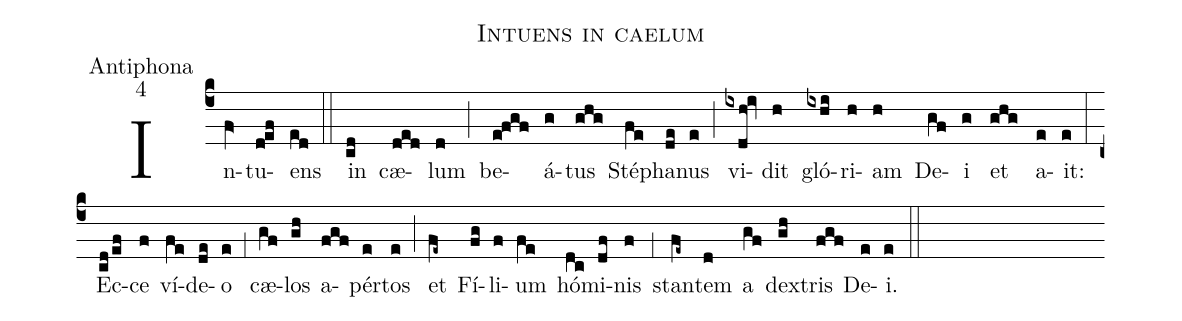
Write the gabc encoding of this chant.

name:Intuens in caelum;
office-part:Antiphona;
mode:4;
%%
(c4) In(fV>)tu(d!ef)ens(ed) (::)
in(cd) cæ(ded)lum(d) (;) be(e!fgf)á(g)tus(ghg) Sté(fe)pha(de)nus(e) (;) vi(ixdh!iv)dit(h) gló(ixhi)ri(h)am(h) De(gf)i(g) et(ghg) a(e)it:(e) (:)
Ec(cd/ef)ce(f) ví(fe)de(de)o(e) (,1) cæ(gf)los(gh) a(fgf)pér(e)tos(e) (;) et(fe~) Fí(fg)li(f)um(fe) hó(dc)mi(df)nis(f) (,1) stan(fe~)tem(d) a(gf) dex(gh)tris(fgf) De(e)i.(e) (::)
